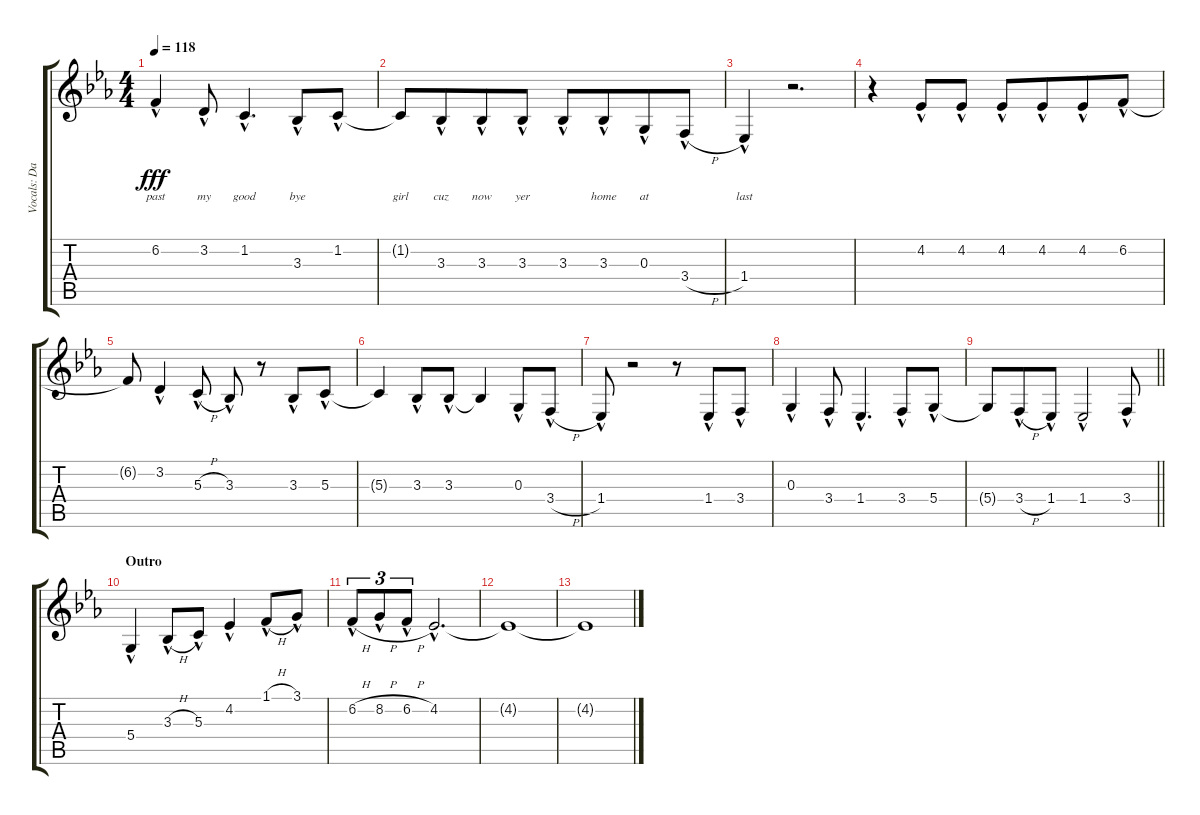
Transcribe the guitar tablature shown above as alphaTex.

\track ("Vocals: David" "Vocals: Da") {instrument lead2sawtooth}
\staff {score tabs}
\tuning (E4 B3 G3 D3 A2 E2) {hide}
\ts (4 4)
\tempo 118
\clef g2
\ks eb
6.2{hac}.4{lyrics (0 "past") lyrics (1 "") lyrics (2 "") lyrics (3 "") lyrics (4 "") dy fff} 3.2{hac}.8{lyrics (0 "my") lyrics (1 "") lyrics (2 "") lyrics (3 "") lyrics (4 "")} 1.2{hac}.4{d lyrics (0 "good") lyrics (1 "") lyrics (2 "") lyrics (3 "") lyrics (4 "")} 3.3{hac}.8{lyrics (0 "bye") lyrics (1 "") lyrics (2 "") lyrics (3 "") lyrics (4 "")} 1.2{hac}.8{lyrics (0 "") lyrics (1 "") lyrics (2 "") lyrics (3 "") lyrics (4 "")} |
1.2{t}.8{lyrics (0 "girl") lyrics (1 "") lyrics (2 "") lyrics (3 "") lyrics (4 "")} 3.3{hac}.8{lyrics (0 "cuz") lyrics (1 "") lyrics (2 "") lyrics (3 "") lyrics (4 "") beam merge} 3.3{hac}.8{lyrics (0 "now") lyrics (1 "") lyrics (2 "") lyrics (3 "") lyrics (4 "")} 3.3{hac}.8{lyrics (0 "yer") lyrics (1 "") lyrics (2 "") lyrics (3 "") lyrics (4 "")} 3.3{hac}.8{lyrics (0 "") lyrics (1 "") lyrics (2 "") lyrics (3 "") lyrics (4 "")} 3.3{hac}.8{lyrics (0 "home") lyrics (1 "") lyrics (2 "") lyrics (3 "") lyrics (4 "") beam merge} 0.3{hac}.8{lyrics (0 "at") lyrics (1 "") lyrics (2 "") lyrics (3 "") lyrics (4 "")} 3.4{h hac}.8{lyrics (0 "") lyrics (1 "") lyrics (2 "") lyrics (3 "") lyrics (4 "")} |
1.4{hac}.4{lyrics (0 "last") lyrics (1 "") lyrics (2 "") lyrics (3 "") lyrics (4 "")} r.2{d} |
r.4 4.2{hac}.8{lyrics (0 "") lyrics (1 "") lyrics (2 "") lyrics (3 "") lyrics (4 "")} 4.2{hac}.8{lyrics (0 "") lyrics (1 "") lyrics (2 "") lyrics (3 "") lyrics (4 "")} 4.2{hac}.8{lyrics (0 "") lyrics (1 "") lyrics (2 "") lyrics (3 "") lyrics (4 "")} 4.2{hac}.8{beam merge} 4.2{hac}.8 6.2{hac}.8 |
6.2{t}.8 3.2{hac}.4 5.3{h hac}.8 3.3{hac}.8 r.8 3.3{hac}.8 5.3{hac}.8 |
5.3{t}.4 3.3{hac}.8 3.3{hac}.8 3.3{t}.4 0.3{hac}.8 3.4{h hac}.8 |
1.4{hac}.8 r.2 r.8 1.4{hac}.8 3.4{hac}.8 |
0.3{hac}.4 3.4{hac}.8 1.4{hac}.4{d} 3.4{hac}.8 5.4{hac}.8 |
\barLineRight lightlight
5.4{t}.8 3.4{h hac}.8{beam merge} 1.4{hac}.8 1.4{hac}.2 3.4{hac}.8 |
\section ("" "Outro")
5.4{hac}.4 3.3{h hac}.8{beam merge} 5.3{hac}.8 4.2{hac}.4 1.1{h hac}.8 3.1{hac}.8 |
6.2{h hac}.8{tu (3 2)} 8.2{h hac}.8{tu (3 2)} 6.2{h hac}.8{tu (3 2)} 4.2{hac}.2{d} |
4.2{t}.1 |
4.2{t}.1
